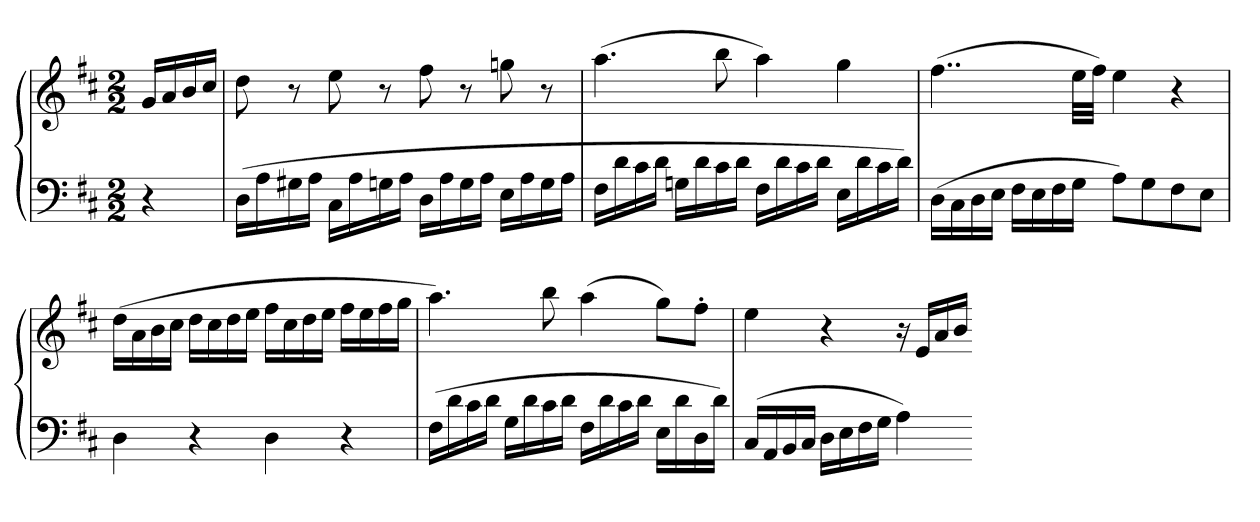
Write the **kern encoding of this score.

**kern	**kern
*part1	*part1
*staff2	*staff1
*clefF4	*clefG2
*k[f#c#]	*k[f#c#]
*D:	*D:
*M2/2	*M2/2
=	=
4r	16gLL
.	16a
.	16b
.	16cc#JJ
=	=
(16DLL	8dd
16A	.
16G#X	8r
16AJJ	.
16C#LL	8ee
16A	.
16Gn	8r
16AJJ	.
16DLL	8ff#
16A	.
16G	8r
16AJJ	.
16ELL	8ggn
16A	.
16G	8r
16AJJ	.
=	=
16F#LL	(4.aa
16d	.
16c#	.
16dJJ	.
16GnLL	.
16d	.
16c#	8bb
16dJJ	.
16F#LL	4aa)
16d	.
16c#	.
16dJJ	.
16ELL	4gg
16d	.
16c#	.
16dJJ)	.
=	=
(16DLL	(4..ff#
16C#	.
16D	.
16EJJ	.
16F#LL	.
16E	.
16F#	.
16GJJ	32eeLLL
.	32ff#JJJ)
8AL)	4ee
8G	.
8F#	4r
8EJ	.
=	=
4D	(16ddLL
.	16a
.	16b
.	16cc#JJ
4r	16ddLL
.	16cc#
.	16dd
.	16eeJJ
4D	16ff#LL
.	16cc#
.	16dd
.	16eeJJ
4r	16ff#LL
.	16ee
.	16ff#
.	16ggJJ
=	=
(16F#LL	4.aa)
16d	.
16c#	.
16dJJ	.
16GLL	.
16d	.
16c#	8bb
16dJJ	.
16F#LL	(4aa
16d	.
16c#	.
16dJJ	.
16ELL	8ggL)
16d	.
16D	8ff#'J
16dJJ)	.
=	=
(16C#LL	4ee
16AA	.
16BB	.
16C#JJ	.
16DLL	4r
16E	.
16F#	.
16GJJ	.
4A)	16r
.	16eLL
.	16a
.	16bJJ
=-	=-
*-	*-
